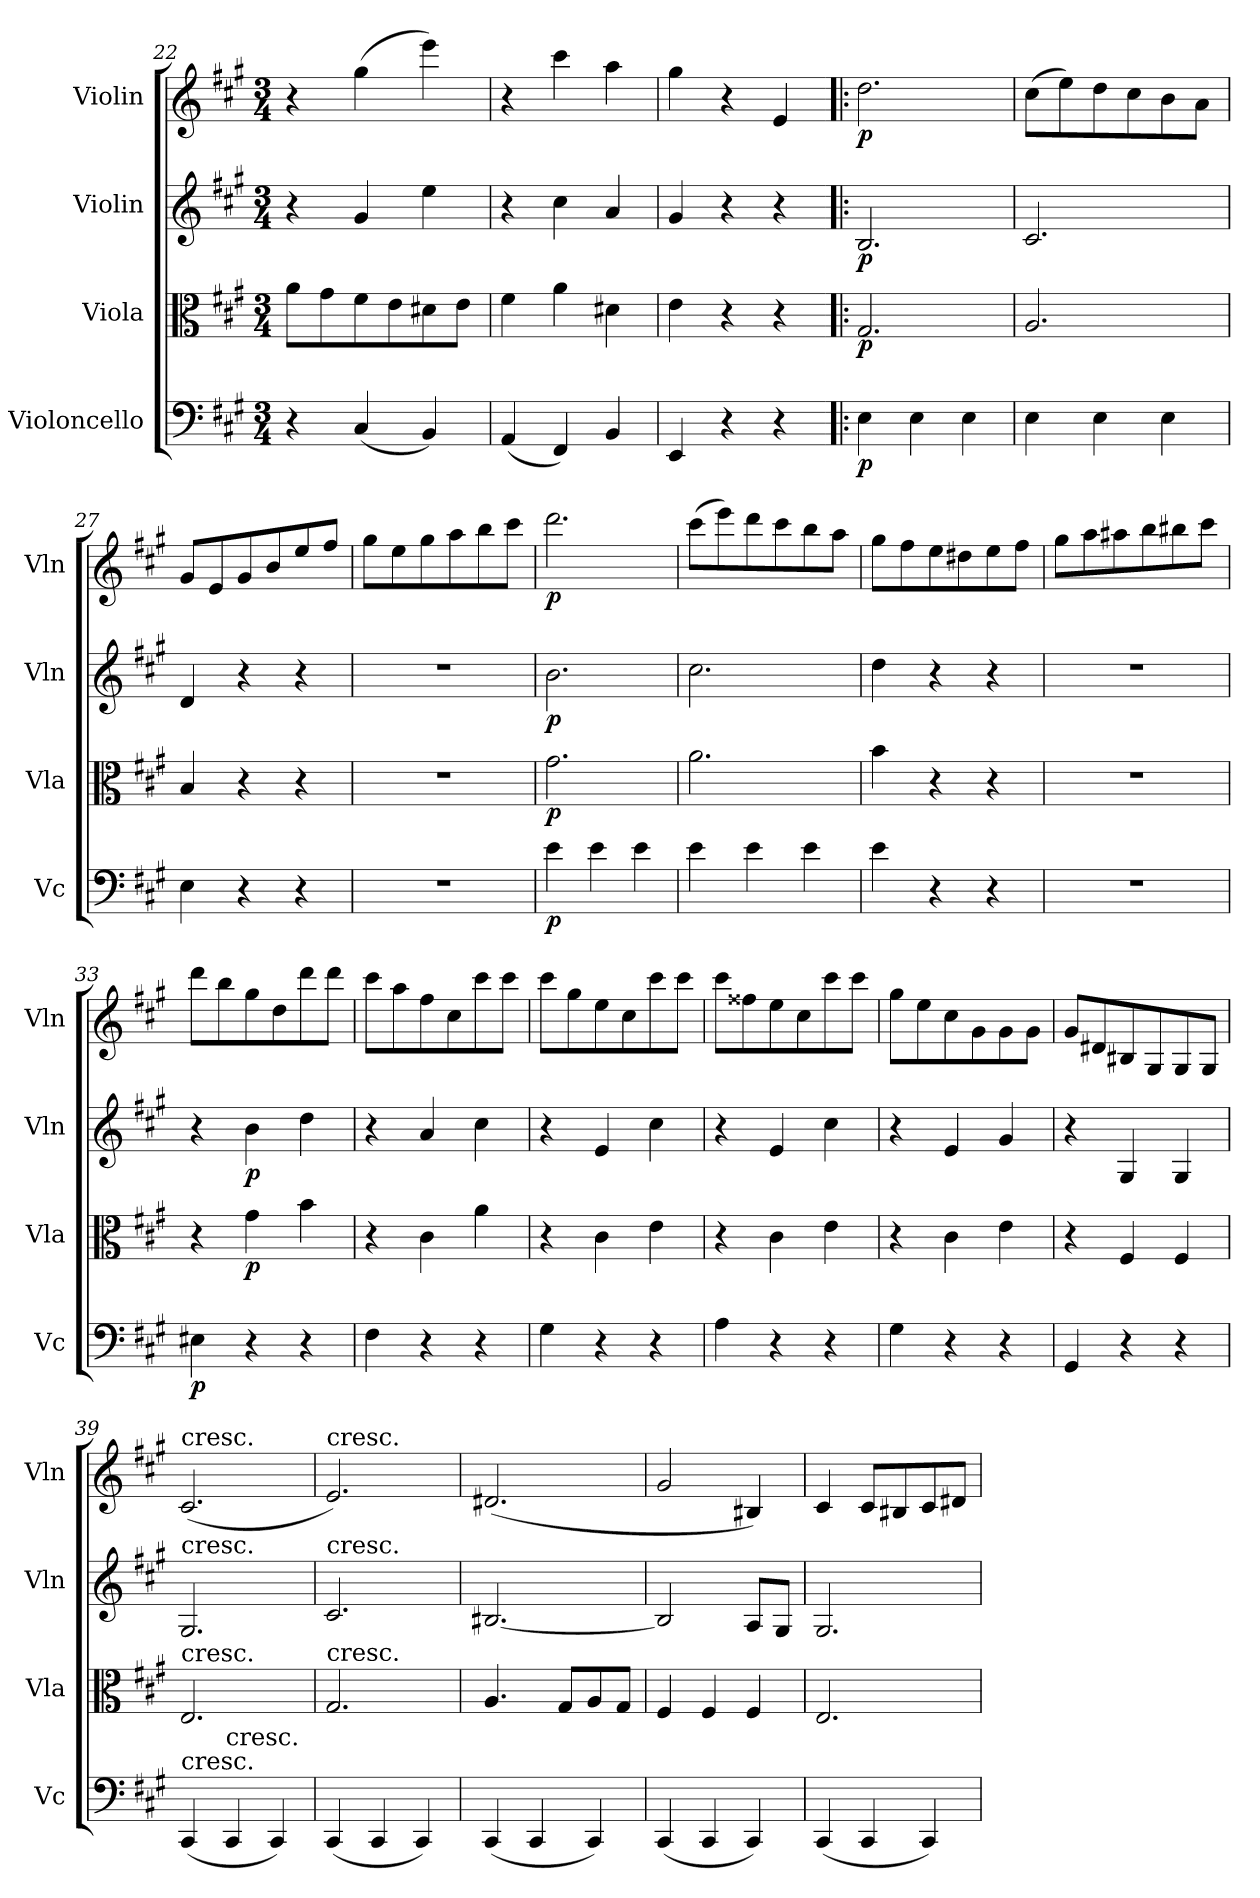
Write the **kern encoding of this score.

**kern	**dynam	**kern	**dynam	**kern	**dynam	**kern	**dynam
*part4	*part4	*part3	*part3	*part2	*part2	*part1	*part1
*staff4	*staff4	*staff3	*staff3	*staff2	*staff2	*staff1	*staff1
*I"Violoncello	*	*I"Viola	*	*I"Violin	*	*I"Violin	*
*I'Vc	*	*I'Vla	*	*I'Vln	*	*I'Vln	*
*clefF4	*	*clefC3	*	*clefG2	*	*clefG2	*
*k[f#c#g#]	*	*k[f#c#g#]	*	*k[f#c#g#]	*	*k[f#c#g#]	*
*M3/4	*	*M3/4	*	*M3/4	*	*M3/4	*
=22	=22	=22	=22	=22	=22	=22	=22
4r	.	8a\L	.	4r	.	4r	.
.	.	8g#\	.	.	.	.	.
(4C#/	.	8f#\	.	4g#/	.	(4gg#\	.
.	.	8e\	.	.	.	.	.
4BB/)	.	8d#X\	.	4ee\	.	4eee\)	.
.	.	8e\J	.	.	.	.	.
=23	=23	=23	=23	=23	=23	=23	=23
(4AA/	.	4f#\	.	4r	.	4r	.
4FF#/)	.	4a\	.	4cc#\	.	4ccc#\	.
4BB/	.	4d#X\	.	4a/	.	4aa\	.
=24	=24	=24	=24	=24	=24	=24	=24
4EE/	.	4e\	.	4g#/	.	4gg#\	.
4r	.	4r	.	4r	.	4r	.
4r	.	4r	.	4r	.	4e/	.
=25!|:	=25!|:	=25!|:	=25!|:	=25!|:	=25!|:	=25!|:	=25!|:
4E\	p	2.G#/	p	2.B/	p	2.dd\	p
4E\	.	.	.	.	.	.	.
4E\	.	.	.	.	.	.	.
=26	=26	=26	=26	=26	=26	=26	=26
4E\	.	2.A/	.	2.c#/	.	(8cc#\L	.
.	.	.	.	.	.	8ee\)	.
4E\	.	.	.	.	.	8dd\	.
.	.	.	.	.	.	8cc#\	.
4E\	.	.	.	.	.	8b\	.
.	.	.	.	.	.	8a\J	.
=27	=27	=27	=27	=27	=27	=27	=27
4E\	.	4B/	.	4d/	.	8g#/L	.
.	.	.	.	.	.	8e/	.
4r	.	4r	.	4r	.	8g#/	.
.	.	.	.	.	.	8b/	.
4r	.	4r	.	4r	.	8ee/	.
.	.	.	.	.	.	8ff#/J	.
=28	=28	=28	=28	=28	=28	=28	=28
2.r	.	2.r	.	2.r	.	8gg#\L	.
.	.	.	.	.	.	8ee\	.
.	.	.	.	.	.	8gg#\	.
.	.	.	.	.	.	8aa\	.
.	.	.	.	.	.	8bb\	.
.	.	.	.	.	.	8ccc#\J	.
=29	=29	=29	=29	=29	=29	=29	=29
4e\	p	2.g#\	p	2.b\	p	2.ddd\	p
4e\	.	.	.	.	.	.	.
4e\	.	.	.	.	.	.	.
=30	=30	=30	=30	=30	=30	=30	=30
4e\	.	2.a\	.	2.cc#\	.	(8ccc#\L	.
.	.	.	.	.	.	8eee\)	.
4e\	.	.	.	.	.	8ddd\	.
.	.	.	.	.	.	8ccc#\	.
4e\	.	.	.	.	.	8bb\	.
.	.	.	.	.	.	8aa\J	.
=31	=31	=31	=31	=31	=31	=31	=31
4e\	.	4b\	.	4dd\	.	8gg#\L	.
.	.	.	.	.	.	8ff#\	.
4r	.	4r	.	4r	.	8ee\	.
.	.	.	.	.	.	8dd#X\	.
4r	.	4r	.	4r	.	8ee\	.
.	.	.	.	.	.	8ff#\J	.
=32	=32	=32	=32	=32	=32	=32	=32
2.r	.	2.r	.	2.r	.	8gg#\L	.
.	.	.	.	.	.	8aa\	.
.	.	.	.	.	.	8aa#X\	.
.	.	.	.	.	.	8bb\	.
.	.	.	.	.	.	8bb#X\	.
.	.	.	.	.	.	8ccc#\J	.
=33	=33	=33	=33	=33	=33	=33	=33
4E#X\	p	4r	.	4r	.	8ddd\L	.
.	.	.	.	.	.	8bb\	.
4r	.	4g#\	p	4b\	p	8gg#\	.
.	.	.	.	.	.	8dd\	.
4r	.	4b\	.	4dd\	.	8ddd\	.
.	.	.	.	.	.	8ddd\J	.
=34	=34	=34	=34	=34	=34	=34	=34
4F#\	.	4r	.	4r	.	8ccc#\L	.
.	.	.	.	.	.	8aa\	.
4r	.	4c#\	.	4a/	.	8ff#\	.
.	.	.	.	.	.	8cc#\	.
4r	.	4a\	.	4cc#\	.	8ccc#\	.
.	.	.	.	.	.	8ccc#\J	.
=35	=35	=35	=35	=35	=35	=35	=35
4G#\	.	4r	.	4r	.	8ccc#\L	.
.	.	.	.	.	.	8gg#\	.
4r	.	4c#\	.	4e/	.	8ee\	.
.	.	.	.	.	.	8cc#\	.
4r	.	4e\	.	4cc#\	.	8ccc#\	.
.	.	.	.	.	.	8ccc#\J	.
=36	=36	=36	=36	=36	=36	=36	=36
4A\	.	4r	.	4r	.	8ccc#\L	.
.	.	.	.	.	.	8ff##X\	.
4r	.	4c#\	.	4e/	.	8ee\	.
.	.	.	.	.	.	8cc#\	.
4r	.	4e\	.	4cc#\	.	8ccc#\	.
.	.	.	.	.	.	8ccc#\J	.
=37	=37	=37	=37	=37	=37	=37	=37
4G#\	.	4r	.	4r	.	8gg#\L	.
.	.	.	.	.	.	8ee\	.
4r	.	4c#\	.	4e/	.	8cc#\	.
.	.	.	.	.	.	8g#\	.
4r	.	4e\	.	4g#/	.	8g#\	.
.	.	.	.	.	.	8g#\J	.
=38	=38	=38	=38	=38	=38	=38	=38
4GG#/	.	4r	.	4r	.	8g#/L	.
.	.	.	.	.	.	8d#X/	.
4r	.	4F#/	.	4G#/	.	8B#X/	.
.	.	.	.	.	.	8G#/	.
4r	.	4F#/	.	4G#/	.	8G#/	.
.	.	.	.	.	.	8G#/J	.
=39	=39	=39	=39	=39	=39	=39	=39
!	!	!	!	!	!	!LO:TX:t=cresc.	!
!	!	!	!	!LO:TX:t=cresc.	!	!	!
!	!	!LO:TX:t=cresc.	!	!	!	!	!
!LO:TX:t=cresc.	!	!	!	!	!	!	!
(4CC#/	.	2.E/	.	2.G#/	.	(2.c#/	.
!LO:TX:t=cresc.	!	!	!	!	!	!	!
4CC#/	.	.	.	.	.	.	.
4CC#/)	.	.	.	.	.	.	.
=40	=40	=40	=40	=40	=40	=40	=40
!	!	!	!	!	!	!LO:TX:t=cresc.	!
!	!	!	!	!LO:TX:t=cresc.	!	!	!
!	!	!LO:TX:t=cresc.	!	!	!	!	!
(4CC#/	.	2.G#/	.	2.c#/	.	2.e/)	.
4CC#/	.	.	.	.	.	.	.
4CC#/)	.	.	.	.	.	.	.
=41	=41	=41	=41	=41	=41	=41	=41
(4CC#/	.	4.A/	.	[2.B#X/	.	(2.d#X/	.
4CC#/	.	.	.	.	.	.	.
.	.	8G#/L	.	.	.	.	.
4CC#/)	.	8A/	.	.	.	.	.
.	.	8G#/J	.	.	.	.	.
=42	=42	=42	=42	=42	=42	=42	=42
(4CC#/	.	4F#/	.	2B#/]	.	2g#/	.
4CC#/	.	4F#/	.	.	.	.	.
4CC#/)	.	4F#/	.	8A/L	.	4B#X/)	.
.	.	.	.	8G#/J	.	.	.
=43	=43	=43	=43	=43	=43	=43	=43
(4CC#/	.	2.E/	.	2.G#/	.	4c#/	.
4CC#/	.	.	.	.	.	8c#/L	.
.	.	.	.	.	.	8B#X/	.
4CC#/)	.	.	.	.	.	8c#/	.
.	.	.	.	.	.	8d#X/J	.
=	=	=	=	=	=	=	=
*-	*-	*-	*-	*-	*-	*-	*-
